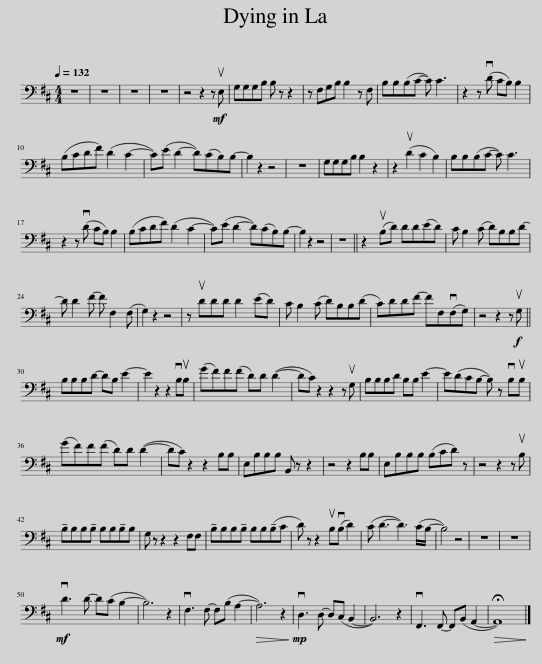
X:1
L:1/8
Q:1/4=132
M:4/4
I:linebreak $
K:D
V:1 bass
V:1
 z8 | z8 | z8 | z8 | z4 z2 z!mf! uE, | %5
 G,G,G,B, B, z z2 | z F,G,B, B,2 z F, | B,B,(B,C- C) C3 | z2 z (vD CB,) B,2 |$ (B,CDF) (D2 C2- | %10
 C)(E D2- D)(CB,)B,- | B,2 z2 z4 | z8 | G,G,G,B, B,2 z2 | z2 (uD2 C2 B,2) | %15
 B,B,(B,C- C) C3 |$ z2 z (vD CB,) B,2 | (B,CDF) (D2 C2- | C)(E D2- D)(CB,)B,- | B,2 z2 z4 | %20
 z8 || z2 (uB,D) DD(ED) | C B,2 (C D)B,B,D- |$ D D2 F- F F,2 (F, | G,2) z2 z4 | %25
 z uDDD D2 (ED) | C B,2 (C D)B,B,(D | C)DDF- FF,(vF,G,) | z4 z2 z!f! uG, ||$ B,B,B,D- DB, E2- | %30
 E2 z2 z2 vB,uB, | (GF)F(F D)D (D2- | DC) z2 z2 z uG, | B,B,B,D B,B, E2- | E(DCB,- B,) z vB,uB, |$ %35
 (GF)F(F D)D (D2- | DC) z2 z2 B,B, | E,B,B,B, B,, z z2 | z4 z2 B,B, | E,B,B,B, (B,CD) z | %40
 z4 z2 z uB, |$ !tenuto!B,B,B,!tenuto!B, B,B,!tenuto!B,B, | G, z z2 z2 F,F, | !tenuto!B,B,B,!tenuto!B, B,B,(!tenuto!B,C | D) z z2 uB,(vB, D2) | %45
 (C D3- D3) (C/B,/- | B,4) z4 | z8 | z8 |$!mf! vD3 D- D(C B,2- | %50
 B,6) z2 | vF,3 F,- F,(B, A,2- |!>(! A,6) z2!>)! |!mp! vD,3 D,- D,(C, B,,2- | B,,6) z2 | %55
 vF,,3 F,,- F,,(B,, A,,2- |!>(! !fermata!A,,8)!>)! |] %57
